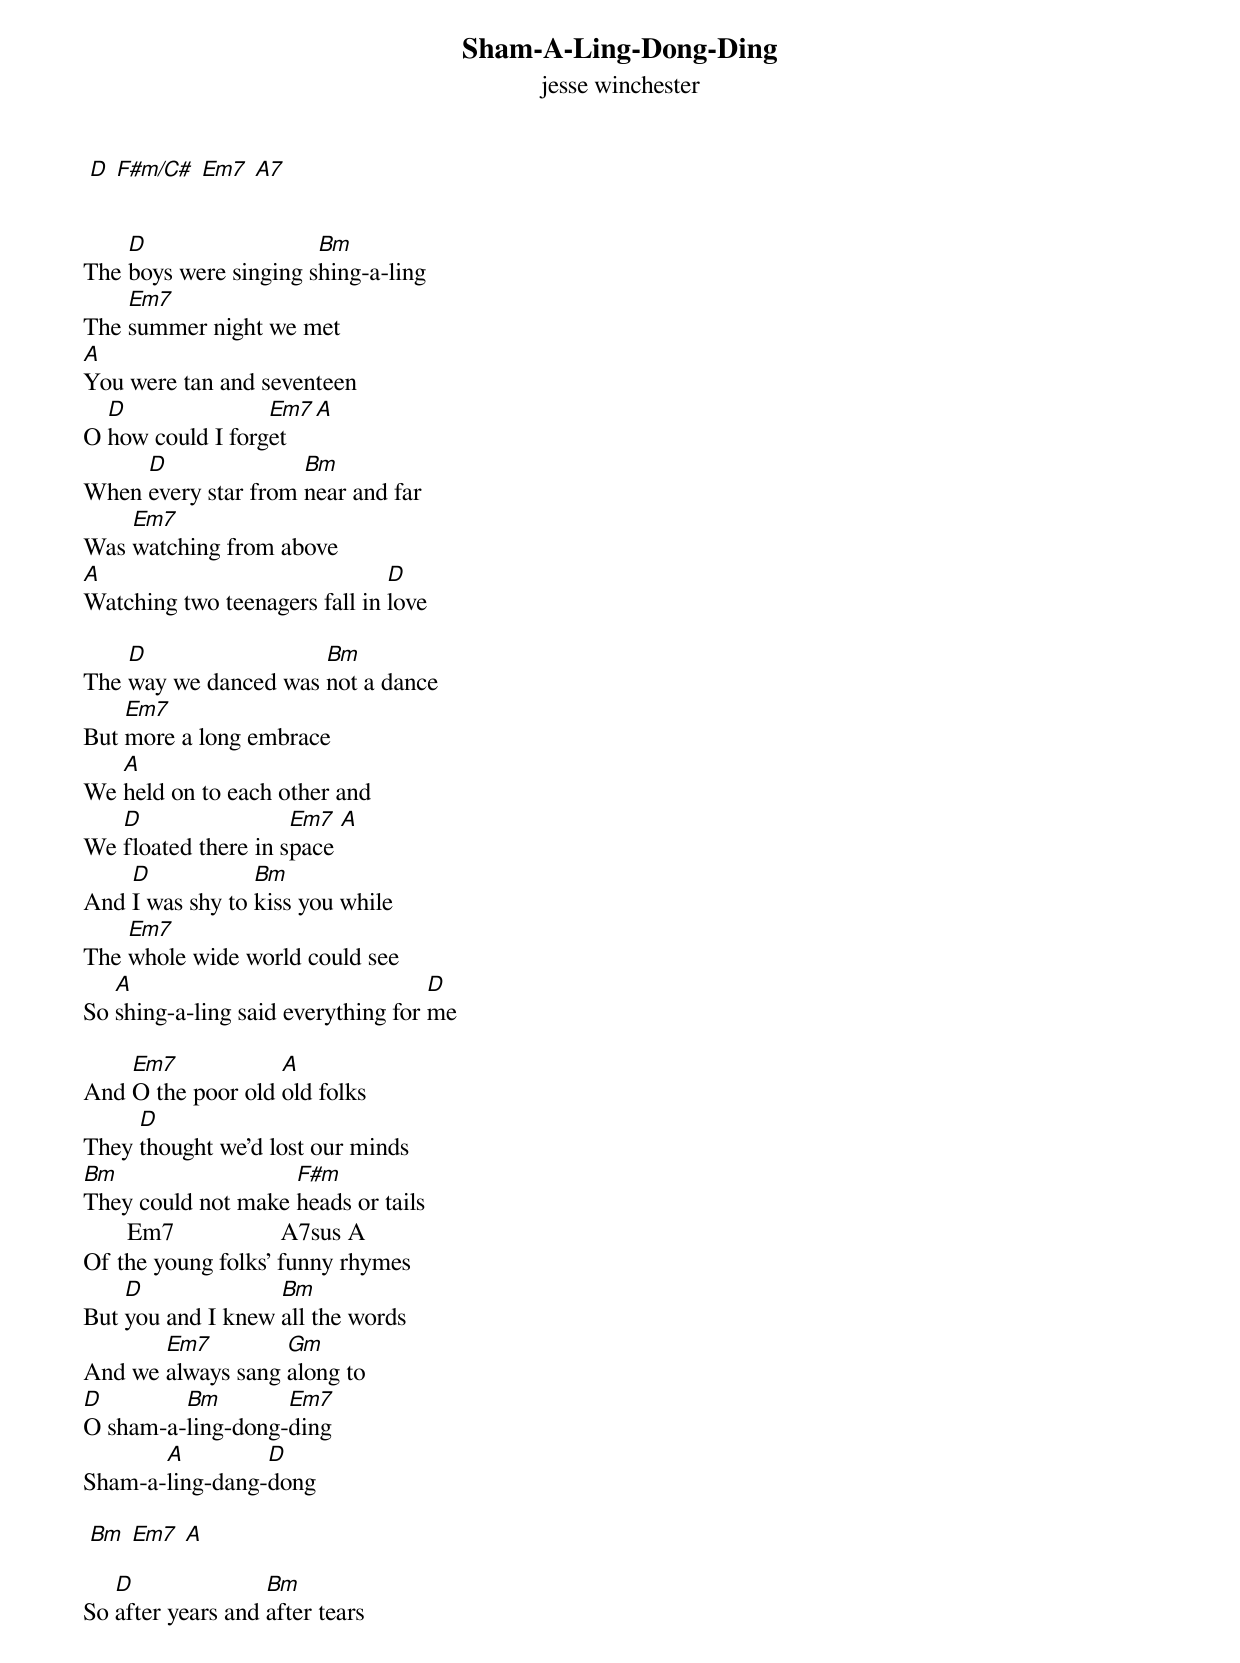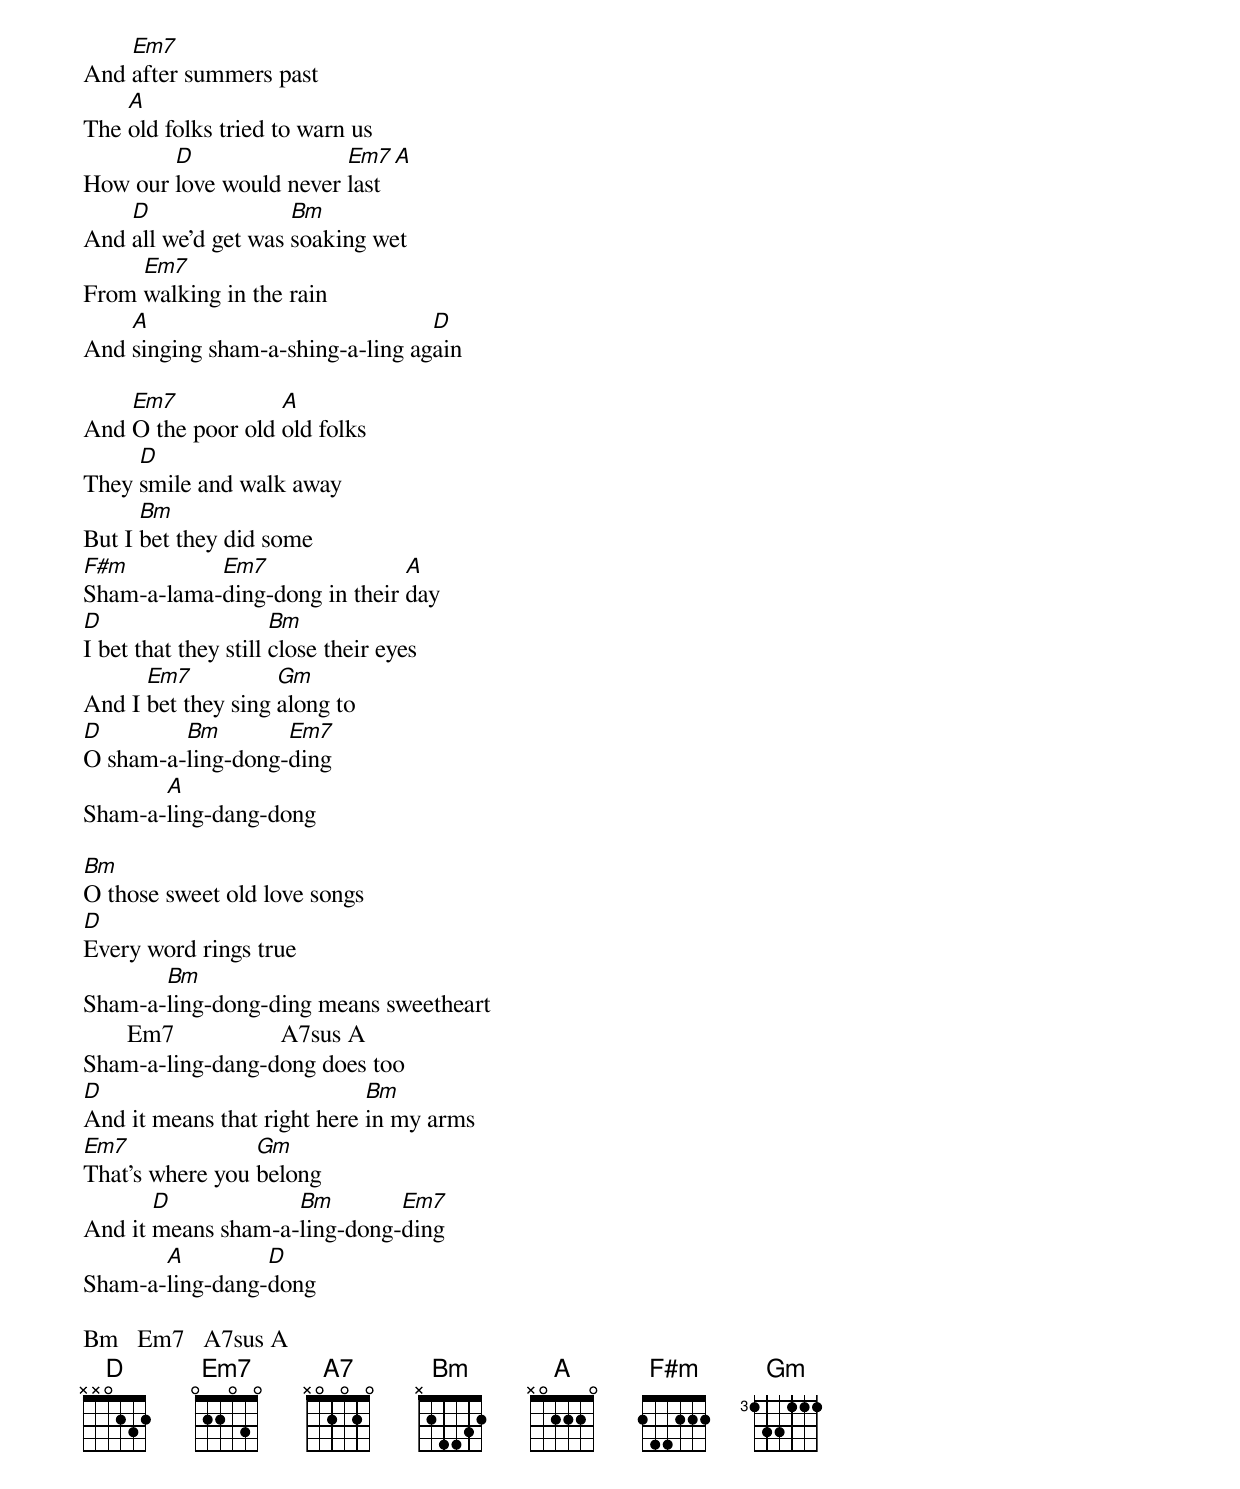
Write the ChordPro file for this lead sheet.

{title: Sham-A-Ling-Dong-Ding}
{subtitle: jesse winchester}

 [D] [F#m/C#] [Em7] [A7]


The [D]boys were singing s[Bm]hing-a-ling
The [Em7]summer night we met
[A]You were tan and seventeen
O [D]how could I forg[Em7]et [A]
When [D]every star from [Bm]near and far
Was [Em7]watching from above
[A]Watching two teenagers fall in [D]love

The [D]way we danced was [Bm]not a dance
But [Em7]more a long embrace
We [A]held on to each other and
We [D]floated there in s[Em7]pace [A]
And [D]I was shy to [Bm]kiss you while
The [Em7]whole wide world could see
So [A]shing-a-ling said everything for [D]me

And [Em7]O the poor old [A]old folks
They [D]thought we'd lost our minds
[Bm]They could not make [F#m]heads or tails
       Em7                 A7sus A
Of the young folks' funny rhymes
But [D]you and I knew [Bm]all the words
And we [Em7]always sang [Gm]along to
[D]O sham-a-[Bm]ling-dong-[Em7]ding
Sham-a-[A]ling-dang-[D]dong

 [Bm] [Em7] [A]

So [D]after years and [Bm]after tears
And [Em7]after summers past
The [A]old folks tried to warn us
How our [D]love would never [Em7]last [A]
And [D]all we'd get was [Bm]soaking wet
From [Em7]walking in the rain
And [A]singing sham-a-shing-a-ling ag[D]ain

And [Em7]O the poor old [A]old folks
They [D]smile and walk away
But I [Bm]bet they did some
[F#m]Sham-a-lama-[Em7]ding-dong in their [A]day
[D]I bet that they still [Bm]close their eyes
And I [Em7]bet they sing [Gm]along to
[D]O sham-a-[Bm]ling-dong-[Em7]ding
Sham-a-[A]ling-dang-dong

[Bm]O those sweet old love songs
[D]Every word rings true
Sham-a-[Bm]ling-dong-ding means sweetheart
       Em7                 A7sus A
Sham-a-ling-dang-dong does too
[D]And it means that right here [Bm]in my arms
[Em7]That's where you [Gm]belong
And it [D]means sham-a-[Bm]ling-dong-[Em7]ding
Sham-a-[A]ling-dang-[D]dong

Bm   Em7   A7sus A
